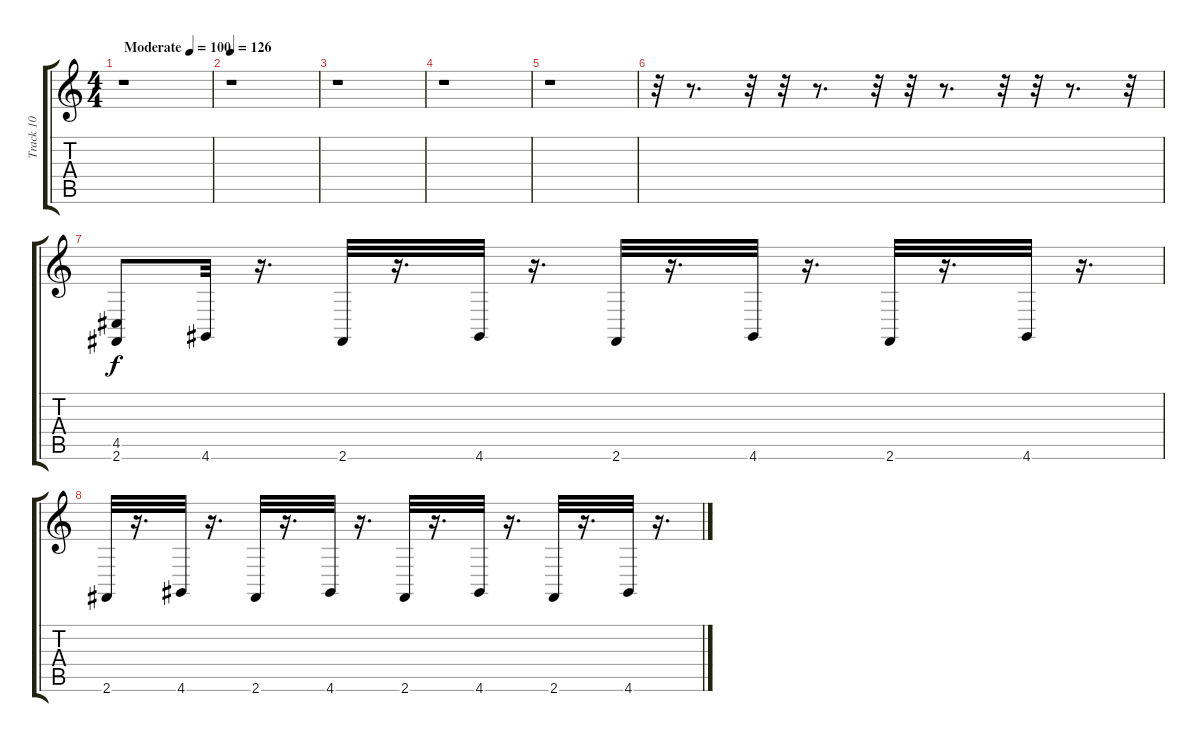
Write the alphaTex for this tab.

\track ("Track 10" "Track 10") {instrument brightacousticpiano}
\staff {score tabs}
\tuning (E4 B3 G3 D3 A2 E2) {hide}
\ts (4 4)
\tempo (100 "Moderate")
\clef g2
\ks c
r.1{dy f instrument brightacousticpiano} |
\tempo 126
r.1 |
r.1 |
r.1 |
r.1 |
r.32 r.8{d} r.32 r.32 r.8{d} r.32 r.32 r.8{d} r.32 r.32 r.8{d} r.32 |
(4.5 2.6).8 4.6.32 r.16{d} 2.6.32 r.16{d} 4.6.32 r.16{d} 2.6.32 r.16{d} 4.6.32 r.16{d} 2.6.32 r.16{d} 4.6.32 r.16{d} |
2.6.32 r.16{d} 4.6.32 r.16{d} 2.6.32 r.16{d} 4.6.32 r.16{d} 2.6.32 r.16{d} 4.6.32 r.16{d} 2.6.32 r.16{d} 4.6.32 r.16{d}
